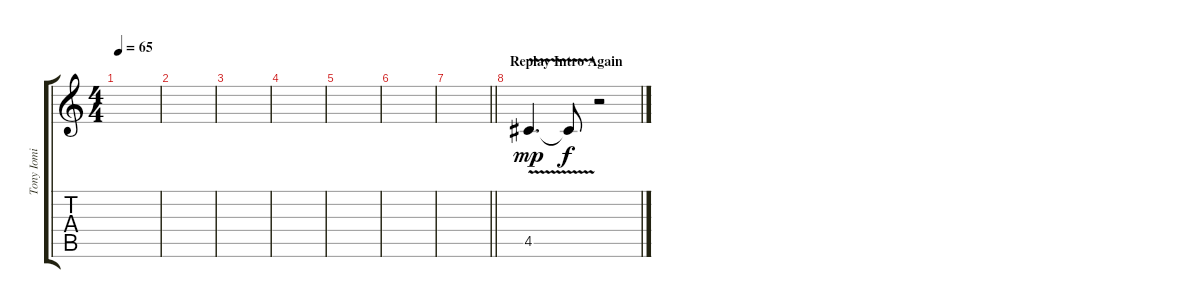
\track ("Tony Iomi Guitar 2" "Tony Iomi ") {instrument overdrivenguitar}
\staff {score tabs}
\tuning (E4 B3 G3 D3 A2 E2) {hide}
\ts (4 4)
\tempo 65
\clef g2
\ks c
|
|
|
|
|
|
\barLineRight lightlight
|
\section ("" "Replay Intro Again")
4.5{v}.4{d dy mp} 4.5{t}.8{dy f} r.2
